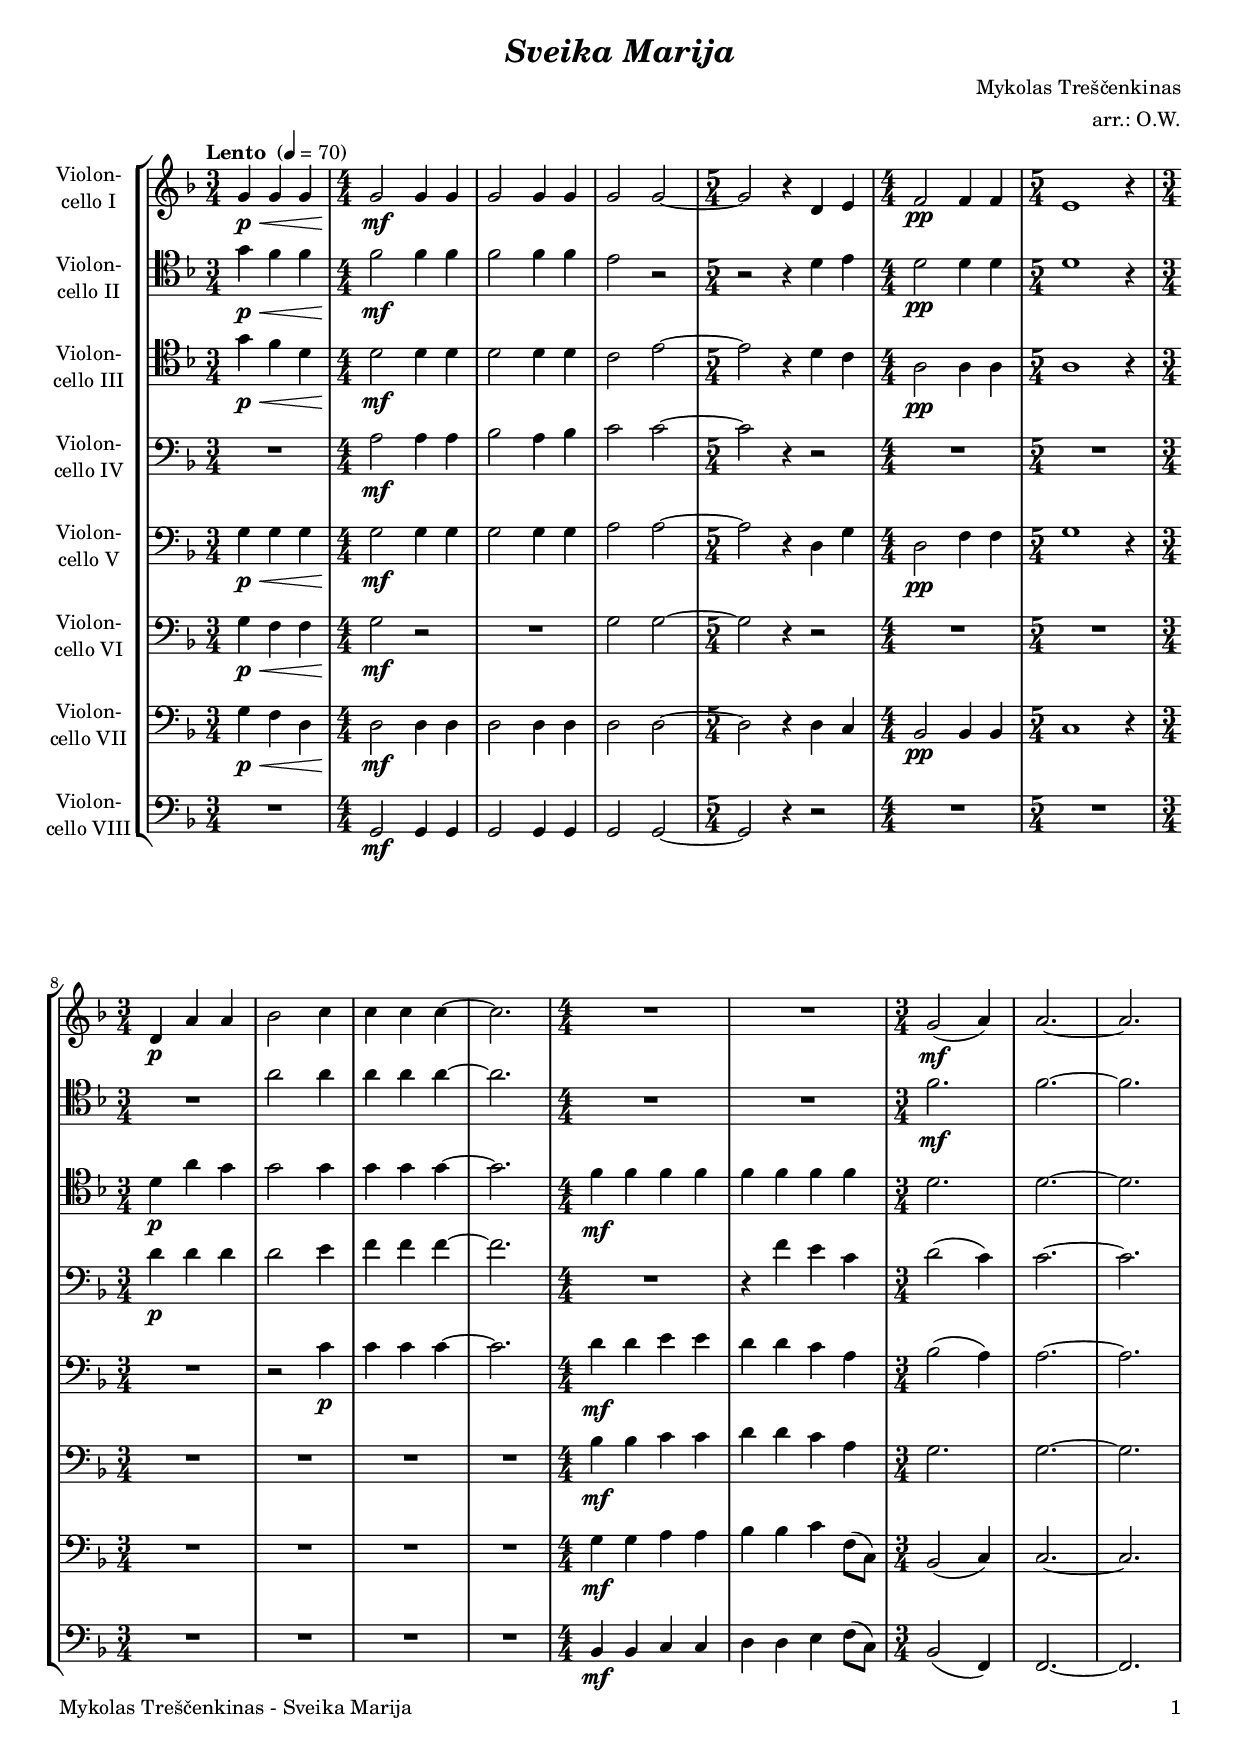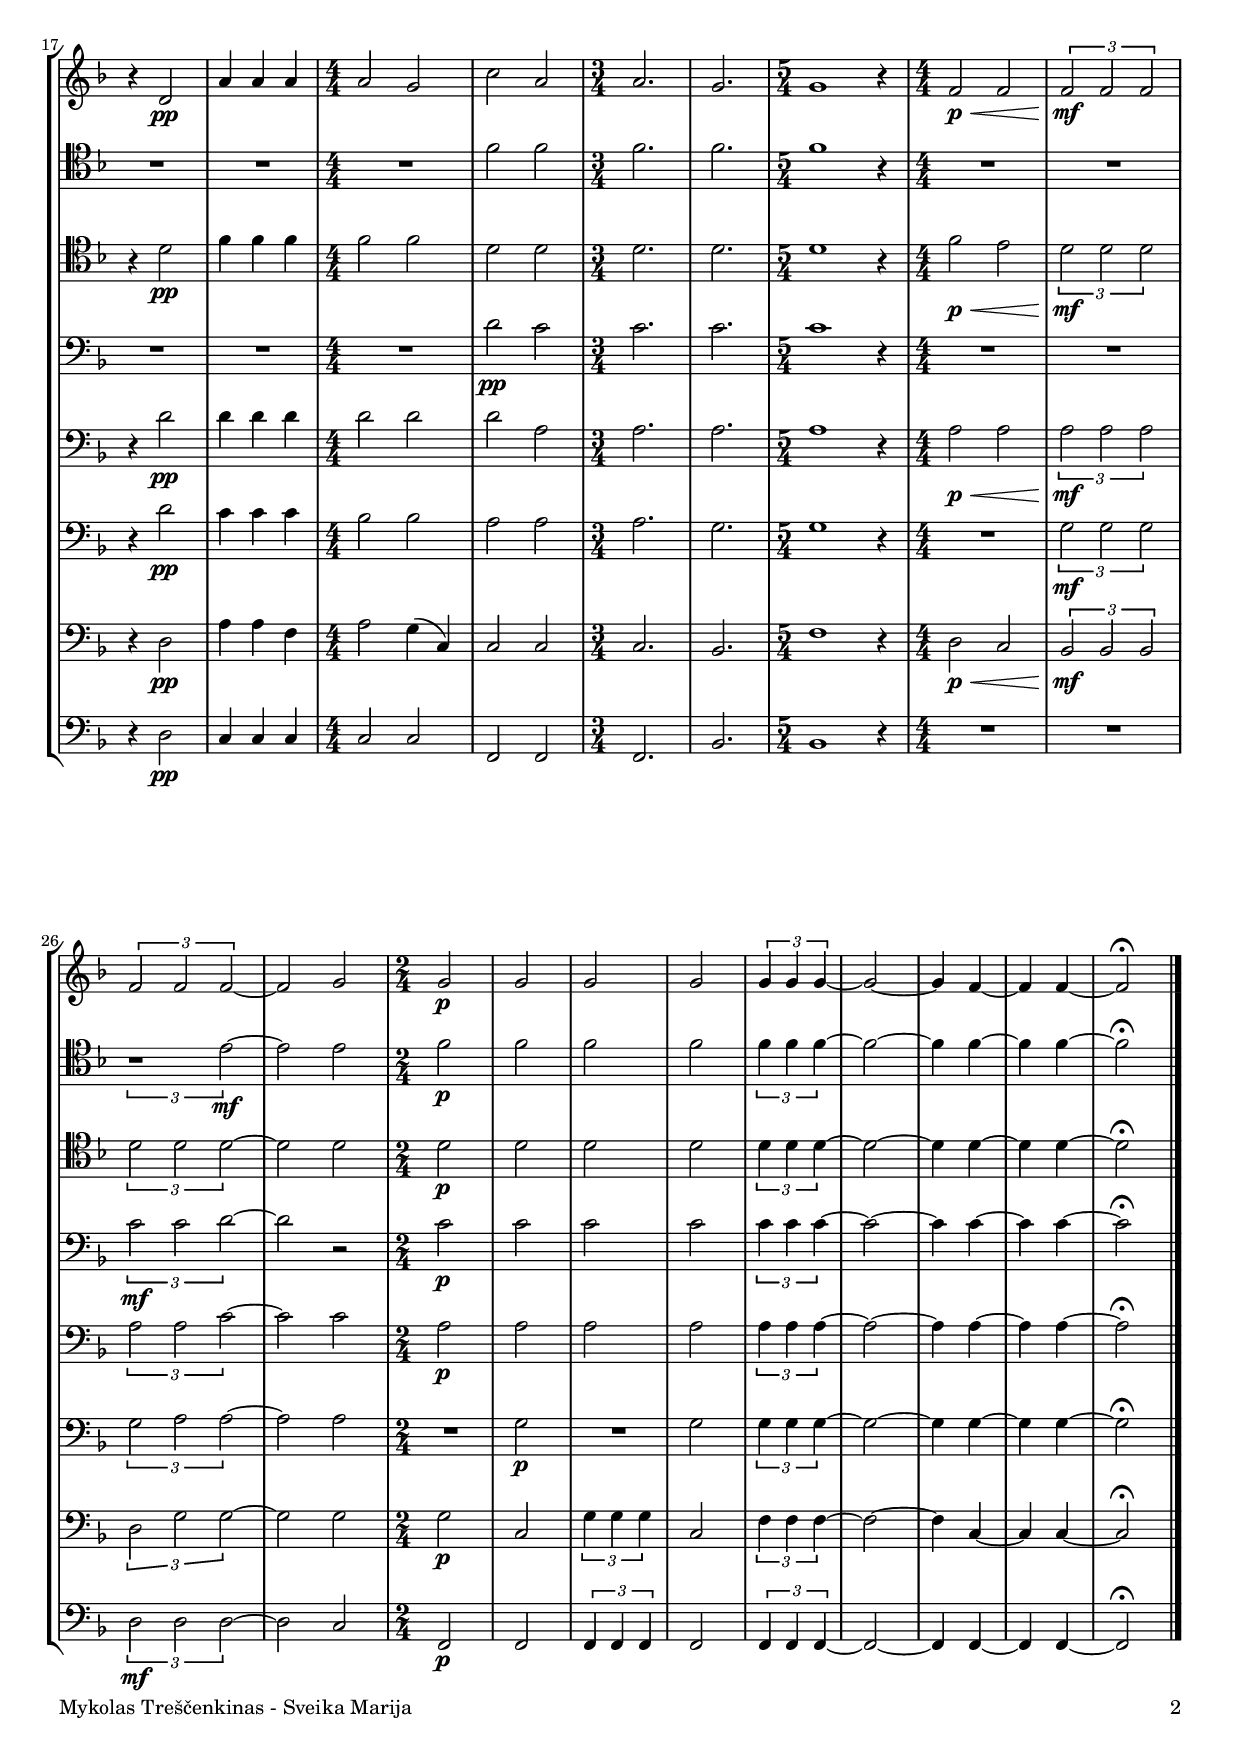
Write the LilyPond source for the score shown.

\version "2.22.0"
\include "deutsch.ly"

#(set-global-staff-size 17.5)

\header {
  title     = \markup \bold \italic "Sveika Marija"
  composer  = "Mykolas Treščenkinas"
  arranger  = "arr.: O.W."
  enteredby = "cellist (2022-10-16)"
%  piece     = ""
}

voiceconsts = {
  \key f \major
  \time 3/4
  \clef "bass"
  \numericTimeSignature
  \compressEmptyMeasures
  % Set default beaming for all staves
%  \set Timing.beamExceptions = #'()
%  \set Timing.baseMoment     = #(ly:make-moment 1 4)
%  \set Timing.beatStructure  = #'(1 1 1)
  \tempo "Lento " 4=70
}

mist = "string ensemble 1"
mivl = "violin"
miba = "cello"
mipz = "pizzicato strings"

va = \relative c'' {
  \voiceconsts
  \clef "treble"

  g4\p\< g g \time 4/4
  g2\!\mf g4 g
  g2 g4 g
  g2 g~ \time 5/4
  g r4 d e \time 4/4
  f2\pp f4 f \time 5/4
  e1 r4 \time 3/4

  d\p a' a
  b2 c4
  c c c~
  c2. \time 4/4
  R1*2 \time 3/4
  g2(\mf a4)
  a2.~
  a
  r4 d,2\pp
  a'4 a a \time 4/4
  a2 g

  c a \time 3/4
  a2.
  g \time 5/4
  g1 r4 \time 4/4
  f2\p\< f
  \tuplet 3/2 1 {
    f\!\mf f f
    f f f~
  }
  f g \time 2/4
  g\p
  g
  g

  g
  \tuplet 3/2 2 { g4 g g~ }
  g2~
  g4 f~
  f f~
  f2\fermata \bar "|."
}

vb = \relative c'' {
  \voiceconsts
  \clef "tenor"

  g4\p\< f f \time 4/4
  f2\!\mf f4 f
  f2 f4 f
  e2 r \time 5/4
  r r4 d e \time 4/4
  d2\pp d4 d \time 5/4
  d1 r4 \time 3/4

  R2.
  a'2 a4
  a a a~
  a2. \time 4/4
  R1*2
  f2.\mf
  f~
  f
  R2.*2 \time 4/4

  R1
  f2 f \time 3/4
  f2.
  f \time 5/4
  f1 r4 \time 4/4
  R1*2
  \tuplet 3/2 1 { r1 e2~\mf }
  e e \time 2/4
  f\p
  f
  f

  f
  \tuplet 3/2 2 { f4 f f~ }
  f2~
  f4 f~
  f f~
  f2\fermata \bar "|."
}

vc = \relative c'' {
  \voiceconsts
  \clef "tenor"
  
  g4\p\< f d \time 4/4
  d2\!\mf d4 d
  d2 d4 d
  c2 e~ \time 5/4
  e r4 d c \time 4/4
  a2\pp a4 a \time 5/4
  a1 r4 \time 3/4

  d\p a' g
  g2 g4
  g g g~
  g2. \time 4/4
  f4\mf f f f
  f f f f \time 3/4
  d2.
  d~
  d
  r4 d2\pp

  f4 f f \time 4/4
  f2 f
  d d \time 3/4
  d2.
  d \time 5/4
  d1 r4 \time 4/4
  f2\p\< e
  \tuplet 3/2 1 {
    d\!\mf d d
    d d d~
  }

  d d \time 2/4
  d\p
  d
  d
  d
  \tuplet 3/2 2 { d4 d d~ }
  d2~
  d4 d~
  d d~
  d2\fermata \bar "|."
}

vd = \relative c' {
  \voiceconsts

  R2. \time 4/4
  a2\mf a4 a
  b2 a 4 b
  c2 c~ \time 5/4
  c r4 r2 \time 4/4
  R1 \time 5/4
  R4*5 \time 3/4

  d4\p d d
  d2 e4
  f f f~
  f2. \time 4/4
  R1
  r4 f e c \time 3/4
  d2( c4)
  c2.~
  c
  R2.*2 \time 4/4

  R1
  d2\pp c \time 3/4
  c2.
  c \time 5/4
  c1 r4 \time 4/4
  R1*2
  \tuplet 3/2 1 { c2\mf c d~ }

  d2 r \time 2/4
  c\p
  c
  c
  c
  \tuplet 3/2 2. { c4 c c~ }
  c2~
  c4 c~
  c c~
  c2\fermata \bar "|."
}

ve = \relative c' {
  \voiceconsts

  g4\p\< g g \time 4/4
  g2\!\mf g4 g
  g2 g4 g
  a2 a~ \time 5/4
  a r4 d, g \time 4/4
  d2\pp f4 f \time 5/4
  g1 r4 \time 3/4
  R2.

  r2 c4\p
  c c c~
  c2. \time 4/4
  d4\mf d e e
  d d c a \time 3/4
  b2( a4)
  a2.~
  a
  r4 d2\pp
  d4 d d \time 4/4

  d2 d
  d a \time 3/4
  a2.
  a \time 5/4
  a1 r4 \time 4/4
  a2\p\< a
  \tuplet 3/2 1 {
    a\!\mf a a
    a a c~
  }
  c c \time 2/4
  a\p

  a
  a
  a
  \tuplet 3/2 2 { a4 a a~ }
  a2~
  a4 a~
  a a~
  a2\fermata \bar "|."
}

vf = \relative c' {
  \voiceconsts

  g4\p\< f f \time 4/4
  g2\!\mf r
  R1
  g2 g~ \time 5/4
  g r4 r2 \time 4/4
  R1 \time 5/4
  R4*5 \time 3/4
  R2.*4 \time 4/4

  b4\mf b c c
  d d c a \time 3/4
  g2.
  g~
  g
  r4 d'2\pp
  c4 c c \time 4/4

  b2 b
  a a \time 3/4
  a2.
  g \time 5/4
  g1 r4 \time 4/4
  R1
  \tuplet 3/2 1 {
    g2\mf g g
    g a a~
  }
  a a \time 2/4
  R

  g\p
  R
  g
  \tuplet 3/2 2 { g4 g g~ }
  g2~
  g4 g~
  g g~
  g2\fermata \bar "|."
}

vg = \relative c' {
  \voiceconsts

  g4\p\< f d \time 4/4
  d2\!\mf d4 d
  d2 d4 d
  d2 d~ \time 5/4
  d r4 d c \time 4/4
  b2\pp b4 b \time 5/4
  c1 r4 \time 3/4
  R2.*4 \time 4/4

  g'4\mf g a a
  b b c f,8( c) \time 3/4
  b2( c4)
  c2.~
  c
  r4 d2\pp
  a'4 a f \time 4/4
  a2 g4( c,)
  c2 c \time 3/4
  c2.

  b \time 5/4
  f'1 r4 \time 4/4
  d2\p\< c
  \tuplet 3/2 1 {
    b\!\mf b b
    d g g~
  }
  g2 g \time 2/4
  g\p
  c,
  \tuplet 3/2 2 { g'4 g g }
  c,2
  \tuplet 3/2 2 { f4 f f~ }

  f2~
  f4 c~
  c c~
  c2\fermata \bar "|."
}

vh = \relative c {
  \voiceconsts

  R2. \time 4/4
  g2\mf g4 g
  g2 g4 g
  g2 g~ \time 5/4
  g r4 r2 \time 4/4
  R1 \time 5/4
  R4*5 \time 3/4
  R2.*4

  b4\mf b c c
  d d e f8( c) \time 3/4
  b2( f4)
  f2.~
  f
  r4 d'2\pp
  c4 c c \time 4/4
  c2 c
  f, f \time 3/4
  f2.

  b \time 5/4
  b1 r4 \time 4/4
  R1*2
  \tuplet 3/2 1 { d2\mf d d~ }
  d c \time 2/4
  f,\p
  f
  \tuplet 3/2 2 { f4 f f }
  f2
  \tuplet 3/2 2 { f4 f f~ }

  f2~
  f4 f~
  f f~
  f2\fermata \bar "|."
}


music = \new StaffGroup <<
      \new Staff {
	\set Staff.midiInstrument = \miba
	\set Staff.instrumentName = \markup \center-column { "Violon-" "cello I" }
	\transpose  f f { \va }
      }

      \new Staff {
	\set Staff.midiInstrument = \miba
	\set Staff.instrumentName = \markup \center-column { "Violon-" "cello II" }
	\transpose  f f { \vb }
      }

      \new Staff {
	\set Staff.midiInstrument = \miba
	\set Staff.instrumentName = \markup \center-column { "Violon-" "cello III" }
	\transpose  f f { \vc }
      }

      \new Staff {
	\set Staff.midiInstrument = \miba
	\set Staff.instrumentName = \markup \center-column { "Violon-" "cello IV" }
	\transpose  f f { \vd }
      }

      \new Staff {
	\set Staff.midiInstrument = \miba
	\set Staff.instrumentName = \markup \center-column { "Violon-" "cello V" }
	\transpose  f f { \ve }
      }

      \new Staff {
	\set Staff.midiInstrument = \miba
	\set Staff.instrumentName = \markup \center-column { "Violon-" "cello VI" }
	\transpose  f f { \vf }
      }

      \new Staff {
	\set Staff.midiInstrument = \miba
	\set Staff.instrumentName = \markup \center-column { "Violon-" "cello VII" }
	\transpose  f f { \vg }
      }

      \new Staff {
	\set Staff.midiInstrument = \miba
	\set Staff.instrumentName = \markup \center-column { "Violon-" "cello VIII" }
	\transpose  f f { \vh }
      }
>>

\book {
   \paper {
    print-page-number = ##t
    print-first-page-number = ##t
    ragged-last-bottom = ##f
    oddHeaderMarkup = \markup \null
    evenHeaderMarkup = \markup \null
    oddFooterMarkup = \markup {
      \fill-line {
        \on-the-fly #print-page-number-check-first
        "Mykolas Treščenkinas - Sveika Marija" \fromproperty #'page:page-number-string
      }
    }
    evenFooterMarkup = \oddFooterMarkup
  } \score {
    \music
    \layout {}
  }

  \score {
    \unfoldRepeats \music

    \midi {
      \context {
        \Score
      }
    }
  }
}
